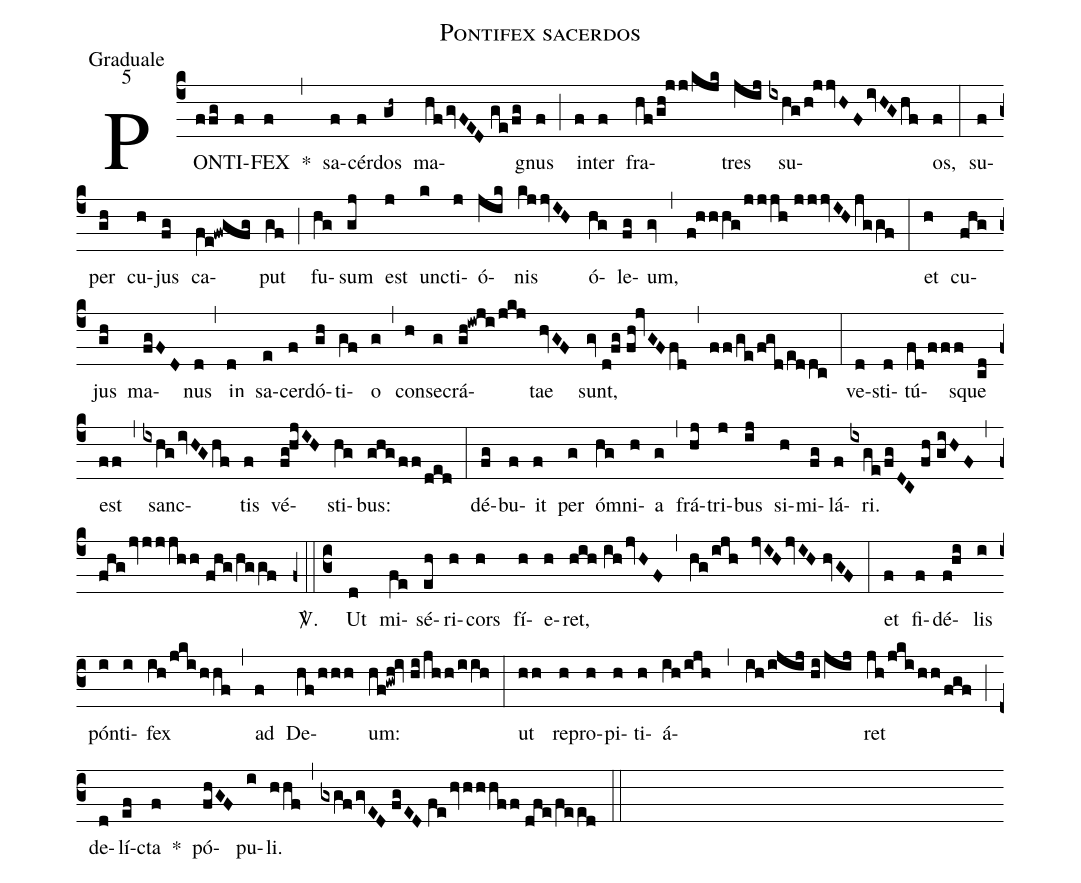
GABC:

name:Pontifex sacerdos;
office-part:Graduale;
mode:5;
%%
(c4) PON(ffg)TI(f)FEX(f) *(,) sa(f)cér(f)dos(gh~) ma(hfgvFED//ge/fg)gnus(f) (;) in(f)ter(f) fra(hf/gh!jj/kjk)tres(jij) su(ixhg/h!jjvHFivHGhf)os,(f) (:) su(f)per(gh) cu(h)jus(fg) ca(fe!fwgfg)put(gf) (;) fu(hg)sum(gj) est(j) unc(k)ti(j)ó(jik)nis(kjjvIH) ó(hg)le(fg)um,(gv) (,) (f!hhhg/jjjh//jjjvIH/jggf) (:) et(h) cu(fhg)jus(gh) ma(fgFD)nus(d) (,) in(d) sa(e)cer(f)dó(gh)ti(gf)o(g) (,) con(h)se(g)crá(gh!iwji/jkj)tae(hvGF) sunt,(gv//d!fg//fh!jvGFfd) (,) (ff/ge/fgd/eddc) (:) ve(d)sti(d)tú(fd/fff)sque(cd) est(ff) (,) sanc(ixhgivHGhf)tis(f) vé(fg!hjIH)sti(hg)bus:(ghg/ff/ded) (:) dé(fg)bu(f)it(f) per(g) ó(hg)mni(h)a(g) (,) frá(hj)tri(j)bus(ij) si(h)mi(fg)lá(f)ri.(ixge/fgDC//fh//giHF) (,) (fhg/jvjjjhh//fhg/hggf) <sp>V/</sp>.(z0::c3) Ut(d) mi(fe)sé(eh)ri(h)cors(h) fí(h)e(h)ret,(hih//ihjvHF) (,) (hg/ijh jvIHjvIH//hvGF) (:) et(f) fi(f)dé(f!hi)lis(i) pón(i)ti(i)fex(ih/jki/hhf) (,) ad(f) De(hf/hhh)um:(hf!gwh!iv//hi/jhh/iih) (:) ut(hh) re(h)pro(h)pi(h)ti(h)á(ih/ijh,ih/ijij//hi/jij)ret(jh/jki/hh/fgf) (;) de(d)lí(ef)cta(f) *() pó(fhGF)pu(i)li.(hhf) (,) (gxgf/gvED//fgED//fe/hvhhhff//dfe/feed) (::)
